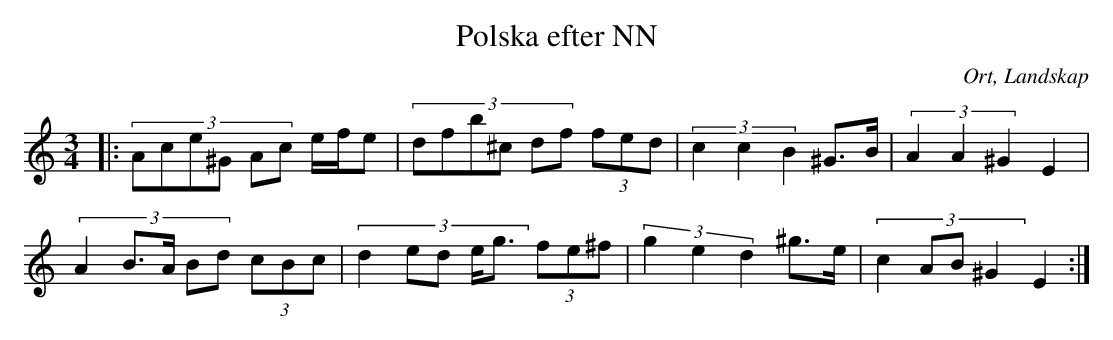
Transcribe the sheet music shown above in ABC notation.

X:1
T:Polska efter NN
O:Ort, Landskap
M:3/4
L:1/8
K:C
|: (3:2:6 Ace^G Ac e/f/e| (3:2:6 dfb^c df (3fed|(3:2:3 c2 c2 B2 ^G>B|(3:2:3 A2 A2 ^G2 E2|
(3:2:5 A2 B>A Bd (3cBc| (3:2:5 d2 ed e<g (3fe^f|(3:2:3 g2 e2 d2 ^g>e|(3:2:4 c2 AB ^G2 E2:|
